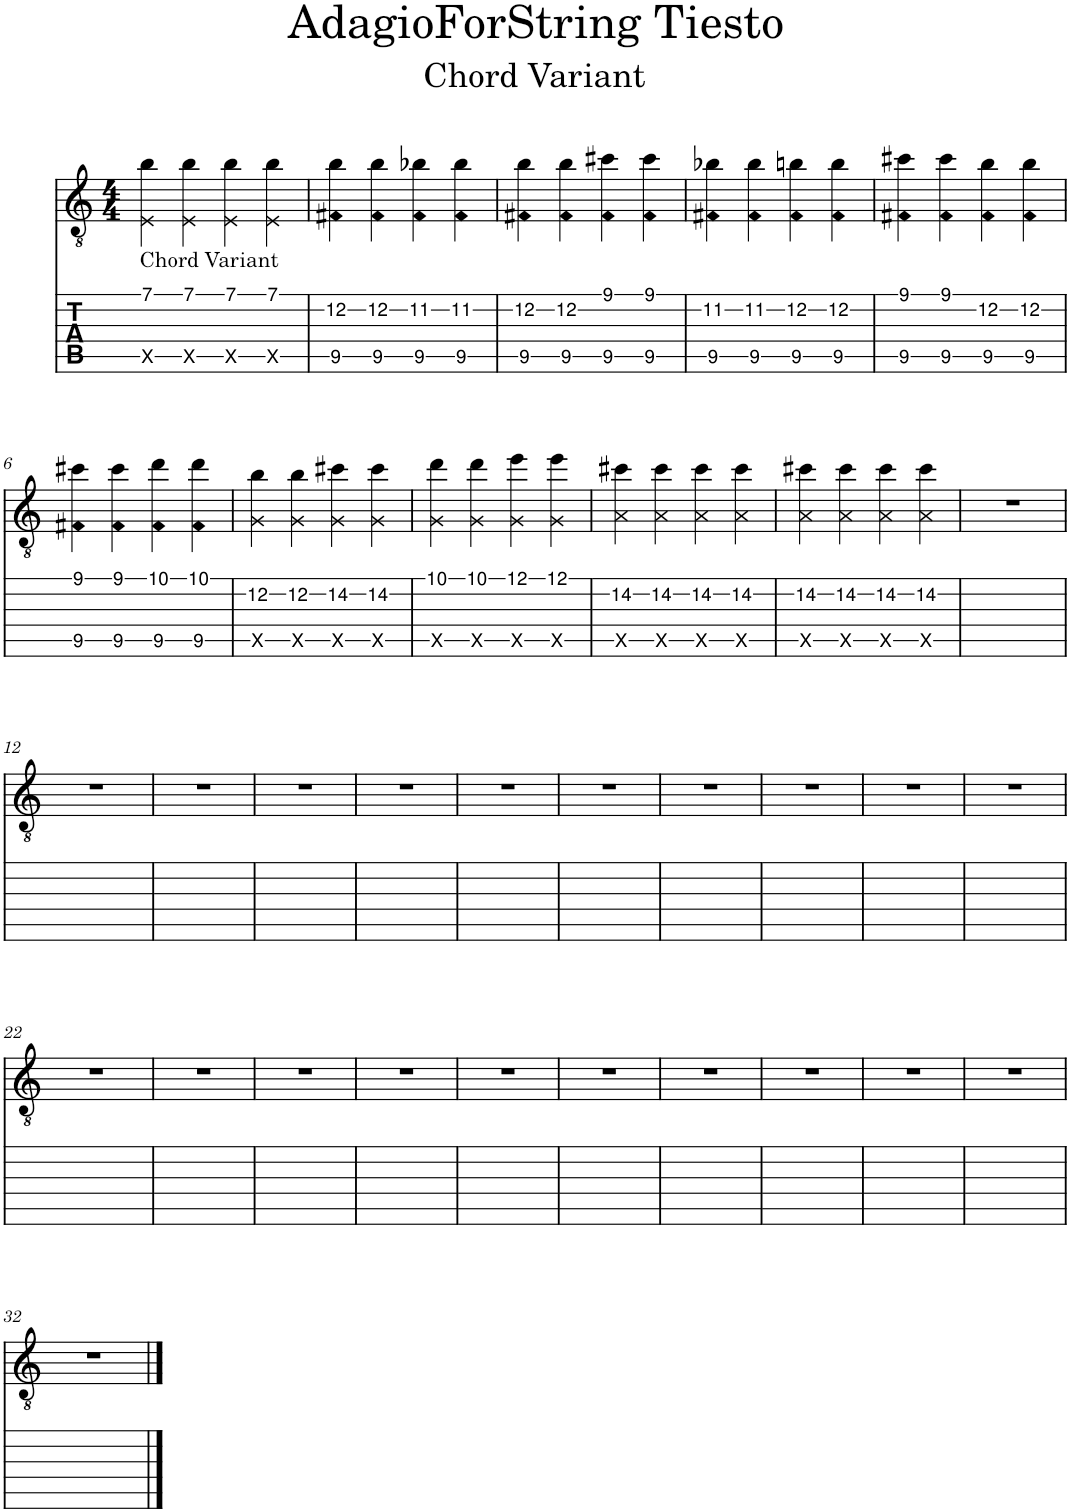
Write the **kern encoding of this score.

**kern	**kern
*part1	*part1
*staff2	*staff1
*I"Guitar	*
*I'Guit.	*
*stria6	*
*	*clefGv2
*k[]	*k[]
*M4/4	*M4/4
=1	=1
!LO:TX:a:t=Chord Variant	!
4E 4b	4E\ 4b\
4E 4b	4E\ 4b\
4E 4b	4E\ 4b\
4E 4b	4E\ 4b\
=2	=2
!LO:N:n=1:head=diamond	!LO:N:n=1:head=diamond
4F# 4b	4F#X\ 4b\
!LO:N:n=1:head=diamond	!LO:N:n=1:head=diamond
4F# 4b	4F#\ 4b\
!LO:N:n=1:head=diamond	!LO:N:n=1:head=diamond
4F# 4b-	4F#\ 4b-X\
!LO:N:n=1:head=diamond	!LO:N:n=1:head=diamond
4F# 4b-	4F#\ 4b-\
=3	=3
!LO:N:n=1:head=diamond	!LO:N:n=1:head=diamond
4F# 4b	4F#X\ 4b\
!LO:N:n=1:head=diamond	!LO:N:n=1:head=diamond
4F# 4b	4F#\ 4b\
!LO:N:n=1:head=diamond	!LO:N:n=1:head=diamond
4F# 4cc#	4F#\ 4cc#X\
!LO:N:n=1:head=diamond	!LO:N:n=1:head=diamond
4F# 4cc#	4F#\ 4cc#\
=4	=4
!LO:N:n=1:head=diamond	!LO:N:n=1:head=diamond
4F# 4b-	4F#X\ 4b-X\
!LO:N:n=1:head=diamond	!LO:N:n=1:head=diamond
4F# 4b-	4F#\ 4b-\
!LO:N:n=1:head=diamond	!LO:N:n=1:head=diamond
4F# 4b	4F#\ 4bn\
!LO:N:n=1:head=diamond	!LO:N:n=1:head=diamond
4F# 4b	4F#\ 4b\
=5	=5
!LO:N:n=1:head=diamond	!LO:N:n=1:head=diamond
4F# 4cc#	4F#X\ 4cc#X\
!LO:N:n=1:head=diamond	!LO:N:n=1:head=diamond
4F# 4cc#	4F#\ 4cc#\
!LO:N:n=1:head=diamond	!LO:N:n=1:head=diamond
4F# 4b	4F#\ 4b\
!LO:N:n=1:head=diamond	!LO:N:n=1:head=diamond
4F# 4b	4F#\ 4b\
!!LO:LB:g=z
=6	=6
!LO:N:n=1:head=diamond	!LO:N:n=1:head=diamond
4F# 4cc#	4F#X\ 4cc#X\
!LO:N:n=1:head=diamond	!LO:N:n=1:head=diamond
4F# 4cc#	4F#\ 4cc#\
!LO:N:n=1:head=diamond	!LO:N:n=1:head=diamond
4F# 4dd	4F#\ 4dd\
!LO:N:n=1:head=diamond	!LO:N:n=1:head=diamond
4F# 4dd	4F#\ 4dd\
=7	=7
4G 4b	4G\ 4b\
4G 4b	4G\ 4b\
4G 4cc#	4G\ 4cc#X\
4G 4cc#	4G\ 4cc#\
=8	=8
4G 4dd	4G\ 4dd\
4G 4dd	4G\ 4dd\
4G 4ee	4G\ 4ee\
4G 4ee	4G\ 4ee\
=9	=9
4A 4cc#	4A\ 4cc#X\
4A 4cc#	4A\ 4cc#\
4A 4cc#	4A\ 4cc#\
4A 4cc#	4A\ 4cc#\
=10	=10
4A 4cc#	4A\ 4cc#X\
4A 4cc#	4A\ 4cc#\
4A 4cc#	4A\ 4cc#\
4A 4cc#	4A\ 4cc#\
=11	=11
1r	1r
!!LO:LB:g=z
=12	=12
1r	1r
=13	=13
1r	1r
=14	=14
1r	1r
=15	=15
1r	1r
=16	=16
1r	1r
=17	=17
1r	1r
=18	=18
1r	1r
=19	=19
1r	1r
=20	=20
1r	1r
=21	=21
1r	1r
!!LO:LB:g=z
=22	=22
1r	1r
=23	=23
1r	1r
=24	=24
1r	1r
=25	=25
1r	1r
=26	=26
1r	1r
=27	=27
1r	1r
=28	=28
1r	1r
=29	=29
1r	1r
=30	=30
1r	1r
=31	=31
1r	1r
!!LO:LB:g=z
=32	=32
1r	1r
==	==
*-	*-
